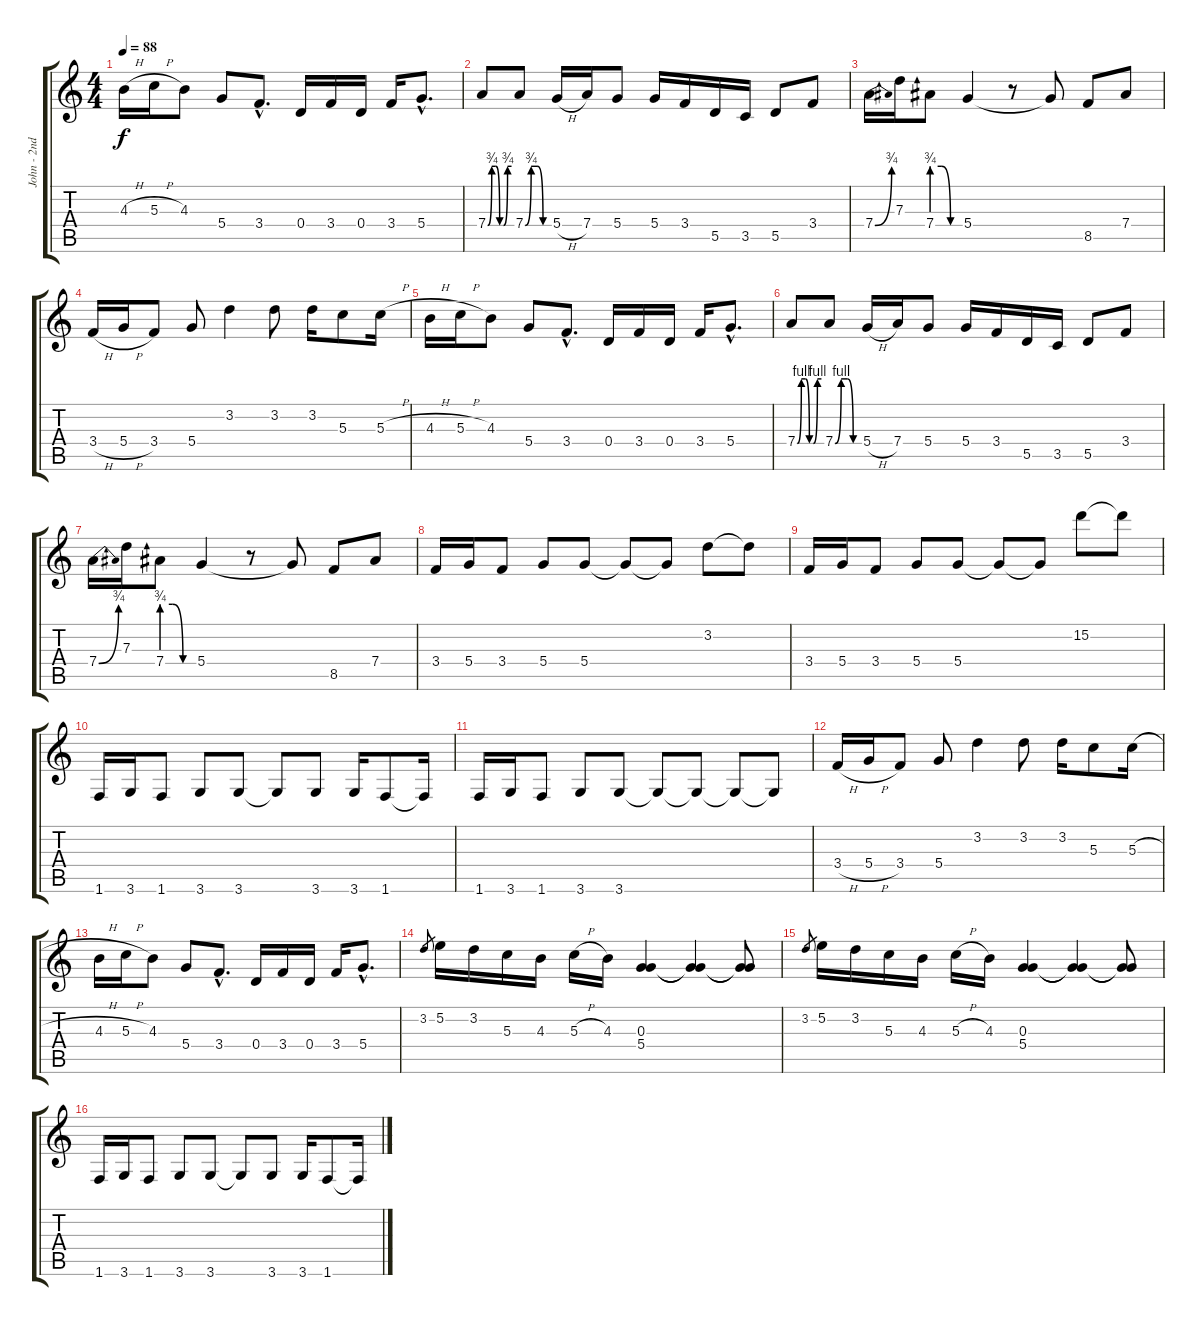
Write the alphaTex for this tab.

\track ("John - 2nd Electric " "John - 2nd") {instrument distortionguitar}
\staff {score tabs}
\tuning (E4 B3 G3 D3 A2 E2) {hide}
\ts (4 4)
\tempo 88
\clef g2
\ks c
4.3{h}.16{dy f} 5.3{h}.16 4.3.8 5.4.8 3.4{hac}.8{d} 0.4.16 3.4.16 0.4.16 3.4.16 5.4{hac}.8{d} |
7.4{be (custom 0 0 10 3 20 3 30 0 40 0 50 3 60 3)}.8 7.4{be (custom 0 0 15 3 30 3 45 0 60 0)}.8 5.4{h}.16 7.4.16 5.4.8 5.4.16 3.4.16 5.5.16 3.5.16 5.5.8 3.4.8 |
7.4{be (bend 0 0 60 3)}.16 7.3.16 7.4{be (custom 0 3 20 3 40 0 60 0)}.8 5.4.4 r.8 5.4{t}.8 8.5.8 7.4.8 |
3.4{h}.16 5.4{h}.16 3.4.8 5.4.8 3.2.4 3.2.8 3.2.16 5.3.8 5.3{h}.16 |
4.3{h}.16 5.3{h}.16 4.3.8 5.4.8 3.4{hac}.8{d} 0.4.16 3.4.16 0.4.16 3.4.16 5.4{hac}.8{d} |
7.4{be (custom 0 0 10 4 20 4 30 0 40 0 50 4 60 4)}.8 7.4{be (custom 0 0 15 4 30 4 45 0 60 0)}.8 5.4{h}.16 7.4.16 5.4.8 5.4.16 3.4.16 5.5.16 3.5.16 5.5.8 3.4.8 |
7.4{be (bend 0 0 60 3)}.16 7.3.16 7.4{be (custom 0 3 20 3 40 0 60 0)}.8 5.4.4 r.8 5.4{t}.8 8.5.8 7.4.8 |
3.4.16 5.4.16 3.4.8 5.4.8 5.4.8 5.4{t}.8 5.4{t}.8 3.2.8 3.2{t}.8 |
3.4.16 5.4.16 3.4.8 5.4.8 5.4.8 5.4{t}.8 5.4{t}.8 15.2.8 15.2{t}.8 |
1.6.16 3.6.16 1.6.8 3.6.8 3.6.8 3.6{t}.8 3.6.8 3.6.16 1.6.8 1.6{t}.16 |
1.6.16 3.6.16 1.6.8 3.6.8 3.6.8 3.6{t}.8 3.6{t}.8 3.6{t}.8 3.6{t}.8 |
3.4{h}.16 5.4{h}.16 3.4.8 5.4.8 3.2.4 3.2.8 3.2.16 5.3.8 5.3{h}.16 |
4.3{h}.16 5.3{h}.16 4.3.8 5.4.8 3.4{hac}.8{d} 0.4.16 3.4.16 0.4.16 3.4.16 5.4{hac}.8{d} |
3.2.8{gr} 5.2.16 3.2.16 5.3.16 4.3.16 5.3{h}.16 4.3.16 (0.3 5.4).4 (0.3{t} 5.4{t}).4 (0.3{t} 5.4{t}).8 |
3.2.8{gr} 5.2.16 3.2.16 5.3.16 4.3.16 5.3{h}.16 4.3.16 (0.3 5.4).4 (0.3{t} 5.4{t}).4 (0.3{t} 5.4{t}).8 |
1.6.16{volume 0} 3.6.16 1.6.8 3.6.8 3.6.8 3.6{t}.8 3.6.8 3.6.16 1.6.8 1.6{t}.16
